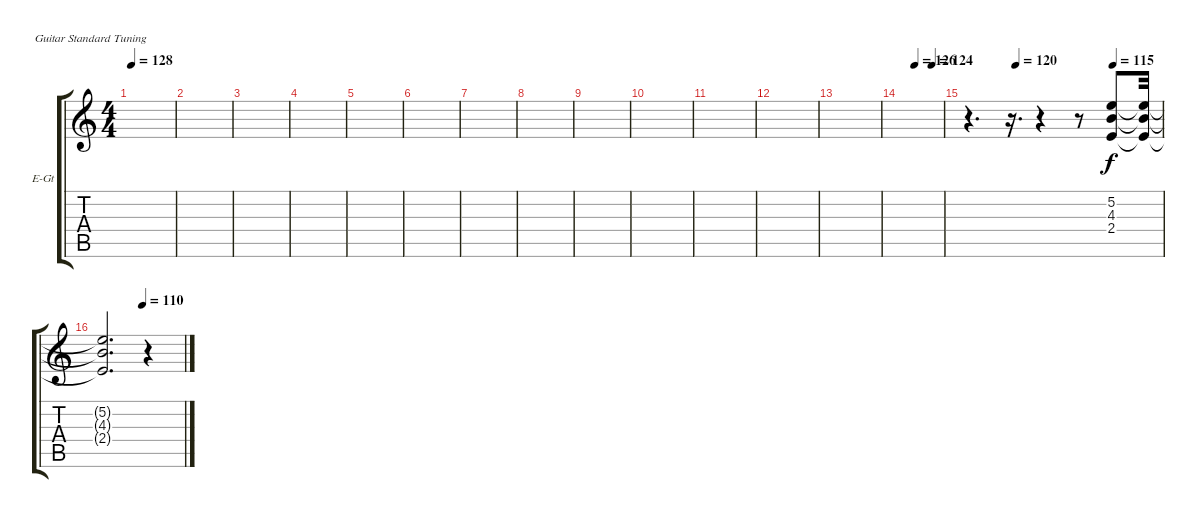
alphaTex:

\defaultSystemsLayout 4
\bracketExtendMode groupsimilarinstruments
\firstSystemTrackNameOrientation horizontal
\otherSystemsTrackNameOrientation horizontal
\track ("Fuzz" "E-Gt") {instrument distortionguitar}
\staff {score tabs}
\tuning (E4 B3 G3 D3 A2 E2)
\ts (4 4)
\tempo 128
\clef g2
\ks c
|
|
|
|
|
|
|
|
|
|
|
|
|
\tempo (126 0.348361)
\tempo (124 0.75)
|
\tempo (120 0.248538)
\tempo (115 0.75)
r.4{d} r.16{d} r.4 r.8 (2.4 4.3 5.2).8 (5.2{t} 4.3{t} 2.4{t}).32 |
\tempo (110 0.5)
(2.4{t} 4.3{t} 5.2{t}).2{d} r.4
